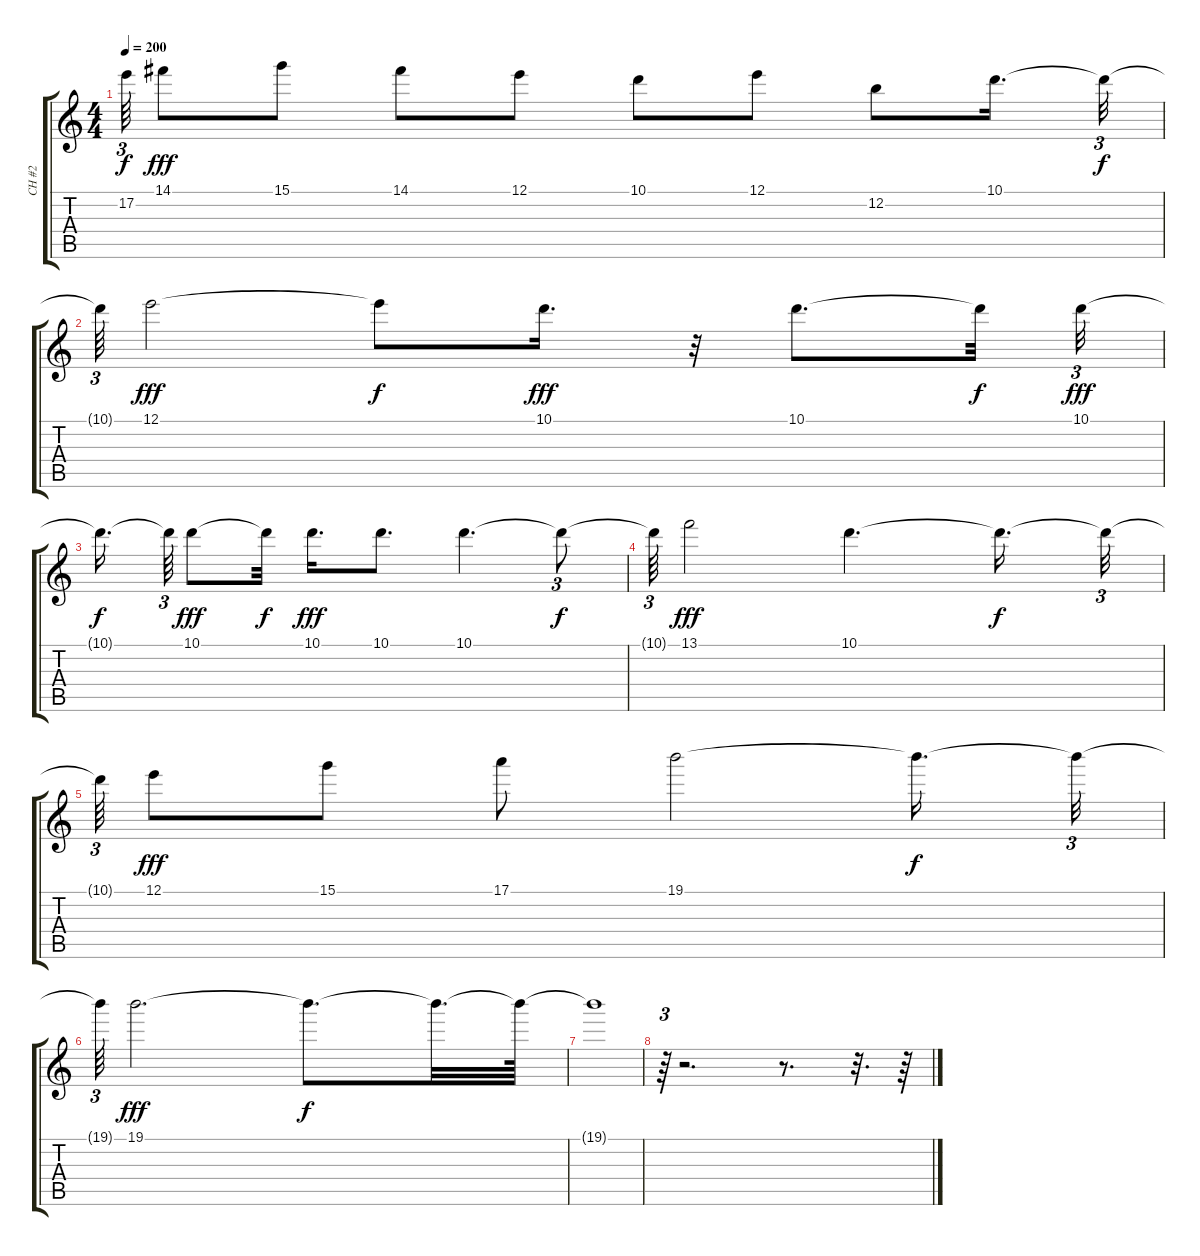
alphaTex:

\track ("CH #2" "CH #2") {instrument distortionguitar}
\staff {score tabs}
\tuning (E4 B3 G3 D3 A2 E2) {hide}
\ts (4 4)
\tempo 200
\clef g2
\ks c
17.2{t}.64{tu (3 2) dy f} 14.1.8{dy fff} 15.1.8 14.1.8 12.1.8 10.1.8 12.1.8 12.2.8 10.1.16{d} 10.1{t}.32{tu (3 2) dy f} |
10.1{t}.64{tu (3 2)} 12.1.2{dy fff} 12.1{t}.8{dy f} 10.1.16{d dy fff} r.32 10.1.8{d} 10.1{t}.32{dy f} 10.1.32{tu (3 2) dy fff} |
10.1{t}.16{d dy f beam splitsecondary} 10.1{t}.64{tu (3 2)} 10.1.8{dy fff} 10.1{t}.32{dy f} 10.1.16{d dy fff} 10.1.8{d} 10.1.4{d} 10.1{t}.8{tu (3 2) dy f} |
10.1{t}.64{tu (3 2)} 13.1.2{dy fff} 10.1.4{d} 10.1{t}.16{d dy f} 10.1{t}.32{tu (3 2)} |
10.1{t}.64{tu (3 2)} 12.1.8{dy fff} 15.1.8 17.1.8 19.1.2 19.1{t}.16{d dy f} 19.1{t}.32{tu (3 2)} |
19.1{t}.64{tu (3 2)} 19.1.2{d dy fff} 19.1{t}.8{d dy f} 19.1{t}.32{d} 19.1{t}.64 |
19.1{t}.1 |
r.64{tu (3 2)} r.2{d} r.8{d} r.32{d} r.64
